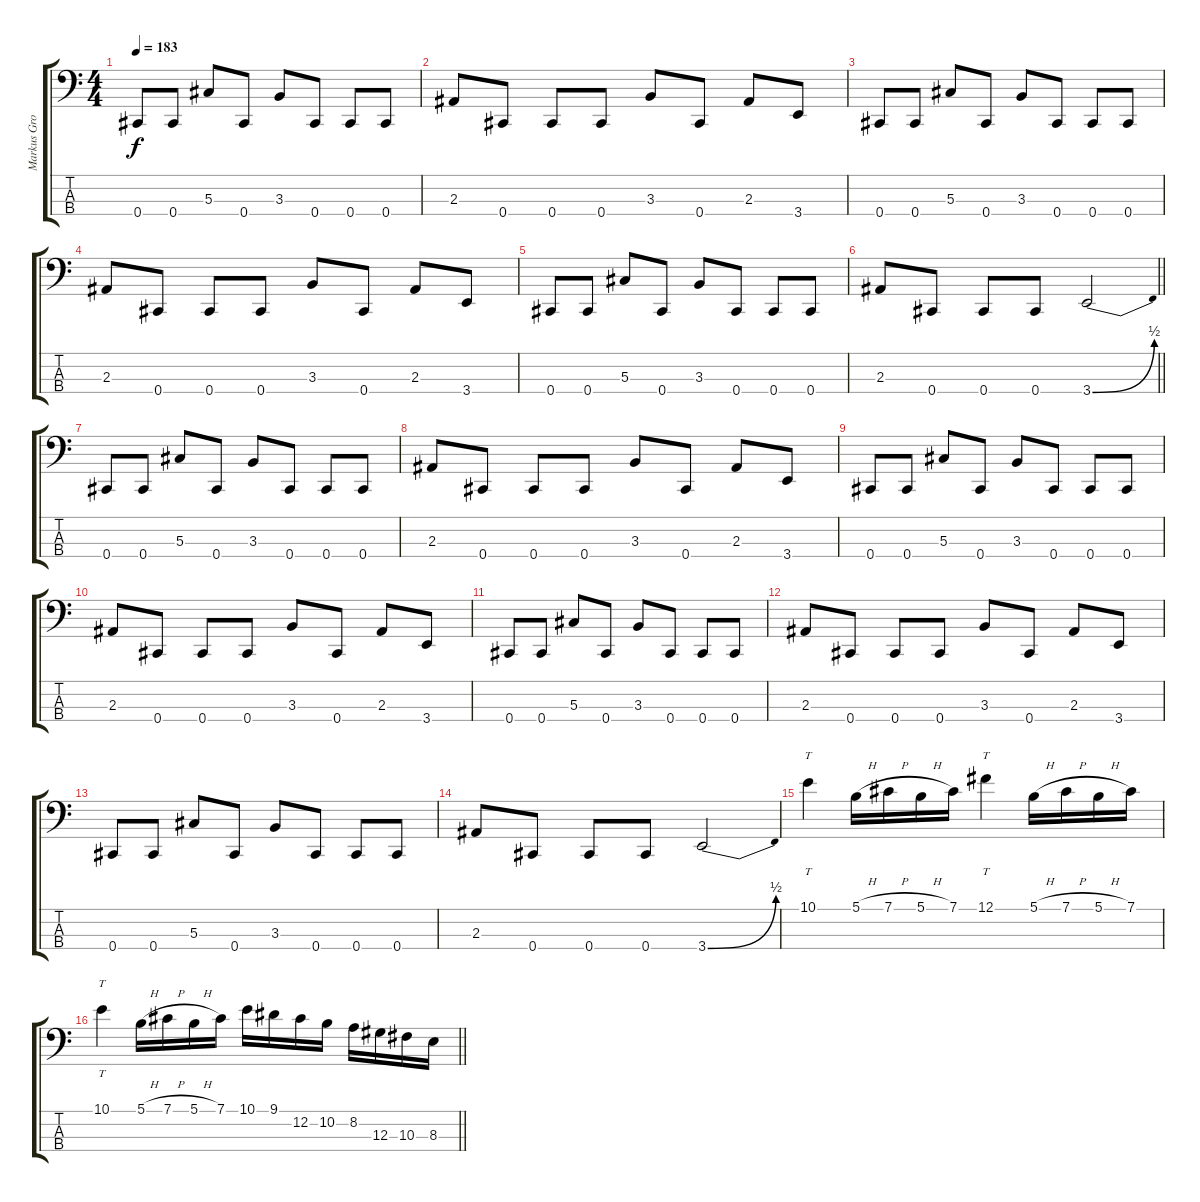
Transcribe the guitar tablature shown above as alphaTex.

\track ("Markus Grosskopf" "Markus Gro") {instrument slapbass2}
\staff {score tabs}
\tuning (Gb2 Db2 Ab1 Db1) {hide}
\ts (4 4)
\tempo 183
\clef f4
\ks c
0.4.8{dy f} 0.4.8 5.3.8 0.4.8 3.3.8 0.4.8 0.4.8 0.4.8 |
2.3.8 0.4.8 0.4.8 0.4.8 3.3.8 0.4.8 2.3.8 3.4.8 |
0.4.8 0.4.8 5.3.8 0.4.8 3.3.8 0.4.8 0.4.8 0.4.8 |
2.3.8 0.4.8 0.4.8 0.4.8 3.3.8 0.4.8 2.3.8 3.4.8 |
0.4.8 0.4.8 5.3.8 0.4.8 3.3.8 0.4.8 0.4.8 0.4.8 |
\barLineRight lightlight
2.3.8 0.4.8 0.4.8 0.4.8 3.4{be (bend 0 0 60 2)}.2 |
0.4.8 0.4.8 5.3.8 0.4.8 3.3.8 0.4.8 0.4.8 0.4.8 |
2.3.8 0.4.8 0.4.8 0.4.8 3.3.8 0.4.8 2.3.8 3.4.8 |
0.4.8 0.4.8 5.3.8 0.4.8 3.3.8 0.4.8 0.4.8 0.4.8 |
2.3.8 0.4.8 0.4.8 0.4.8 3.3.8 0.4.8 2.3.8 3.4.8 |
0.4.8 0.4.8 5.3.8 0.4.8 3.3.8 0.4.8 0.4.8 0.4.8 |
2.3.8 0.4.8 0.4.8 0.4.8 3.3.8 0.4.8 2.3.8 3.4.8 |
0.4.8 0.4.8 5.3.8 0.4.8 3.3.8 0.4.8 0.4.8 0.4.8 |
2.3.8 0.4.8 0.4.8 0.4.8 3.4{be (bend 0 0 60 2)}.2 |
10.1.4{tt volume 13 instrument electricbassfinger} 5.1{h}.16 7.1{h}.16 5.1{h}.16 7.1.16 12.1.4{tt} 5.1{h}.16 7.1{h}.16 5.1{h}.16 7.1.16 |
\barLineRight lightlight
10.1.4{tt instrument electricbassfinger} 5.1{h}.16 7.1{h}.16 5.1{h}.16 7.1.16 10.1.16 9.1.16 12.2.16 10.2.16 8.2.16 12.3.16 10.3.16 8.3.16
